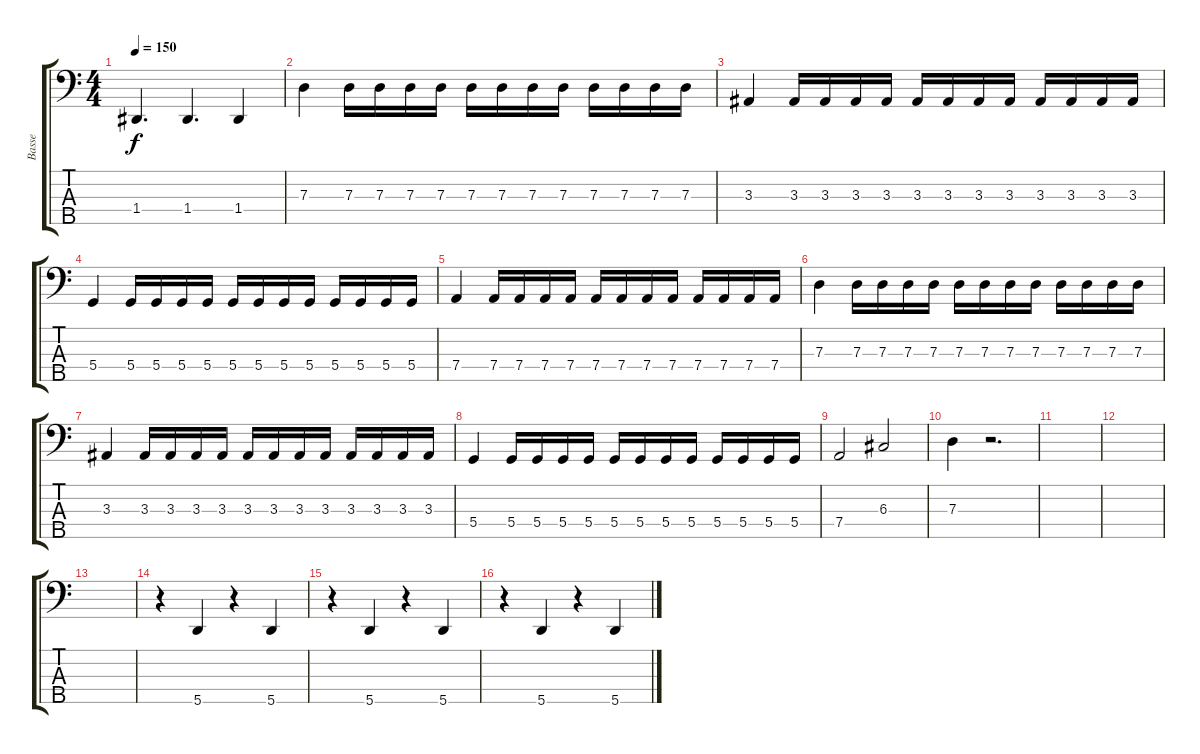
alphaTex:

\track ("Basse" "Basse") {solo instrument electricbasspick}
\staff {score tabs}
\tuning (F2 C2 G1 D1 A0) {hide}
\ts (4 4)
\tempo 150
\clef f4
\ks c
1.4.4{d dy f} 1.4.4{d} 1.4.4 |
7.3.4 7.3.16 7.3.16 7.3.16 7.3.16 7.3.16 7.3.16 7.3.16 7.3.16 7.3.16 7.3.16 7.3.16 7.3.16 |
3.3.4 3.3.16 3.3.16 3.3.16 3.3.16 3.3.16 3.3.16 3.3.16 3.3.16 3.3.16 3.3.16 3.3.16 3.3.16 |
5.4.4 5.4.16 5.4.16 5.4.16 5.4.16 5.4.16 5.4.16 5.4.16 5.4.16 5.4.16 5.4.16 5.4.16 5.4.16 |
7.4.4 7.4.16 7.4.16 7.4.16 7.4.16 7.4.16 7.4.16 7.4.16 7.4.16 7.4.16 7.4.16 7.4.16 7.4.16 |
7.3.4 7.3.16 7.3.16 7.3.16 7.3.16 7.3.16 7.3.16 7.3.16 7.3.16 7.3.16 7.3.16 7.3.16 7.3.16 |
3.3.4 3.3.16 3.3.16 3.3.16 3.3.16 3.3.16 3.3.16 3.3.16 3.3.16 3.3.16 3.3.16 3.3.16 3.3.16 |
5.4.4 5.4.16 5.4.16 5.4.16 5.4.16 5.4.16 5.4.16 5.4.16 5.4.16 5.4.16 5.4.16 5.4.16 5.4.16 |
7.4.2 6.3.2 |
7.3.4 r.2{d} |
|
|
|
r.4 5.5.4 r.4 5.5.4 |
r.4 5.5.4 r.4 5.5.4 |
r.4 5.5.4 r.4 5.5.4
